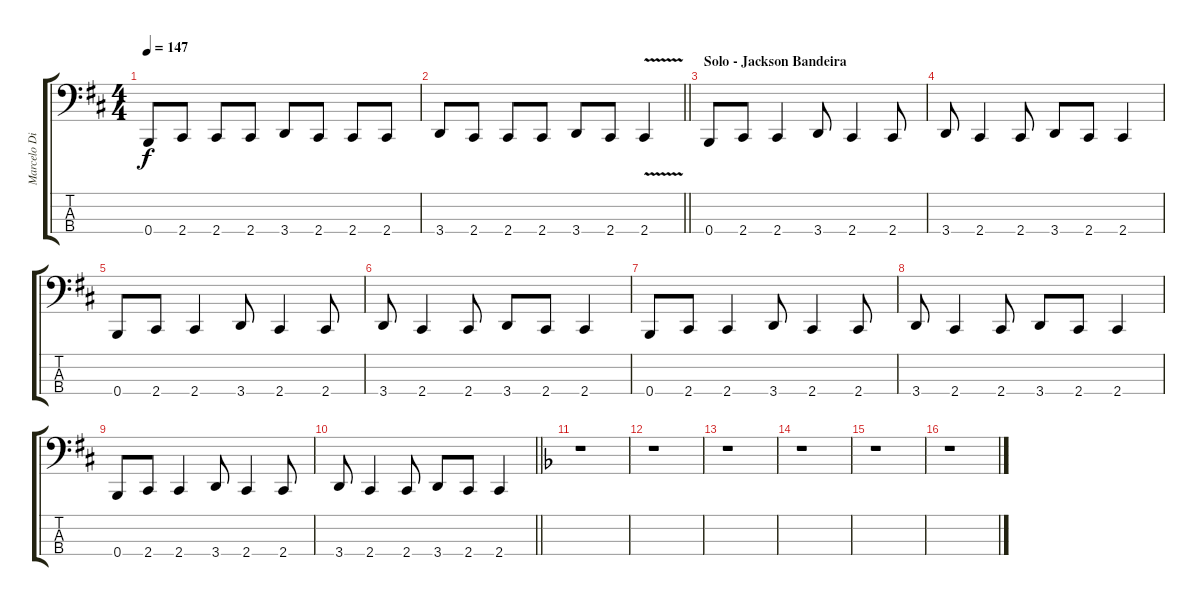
\track ("Marcelo Dias (Bass)" "Marcelo Di") {instrument electricbasspick}
\staff {score tabs}
\tuning (D2 A1 E1 B0) {hide}
\ts (4 4)
\tempo 147
\clef f4
\ks d
0.4.8{dy f} 2.4.8 2.4.8 2.4.8 3.4.8 2.4.8 2.4.8 2.4.8 |
\barLineRight lightlight
3.4.8 2.4.8 2.4.8 2.4.8 3.4.8 2.4.8 2.4{v}.4 |
\section ("" "Solo - Jackson Bandeira")
0.4.8 2.4.8 2.4.4 3.4.8 2.4.4 2.4.8 |
3.4.8 2.4.4 2.4.8 3.4.8 2.4.8 2.4.4 |
0.4.8 2.4.8 2.4.4 3.4.8 2.4.4 2.4.8 |
3.4.8 2.4.4 2.4.8 3.4.8 2.4.8 2.4.4 |
0.4.8 2.4.8 2.4.4 3.4.8 2.4.4 2.4.8 |
3.4.8 2.4.4 2.4.8 3.4.8 2.4.8 2.4.4 |
0.4.8 2.4.8 2.4.4 3.4.8 2.4.4 2.4.8 |
\barLineRight lightlight
3.4.8 2.4.4 2.4.8 3.4.8 2.4.8 2.4.4 |
\ks f
r.1 |
r.1 |
r.1 |
r.1 |
r.1 |
r.1
